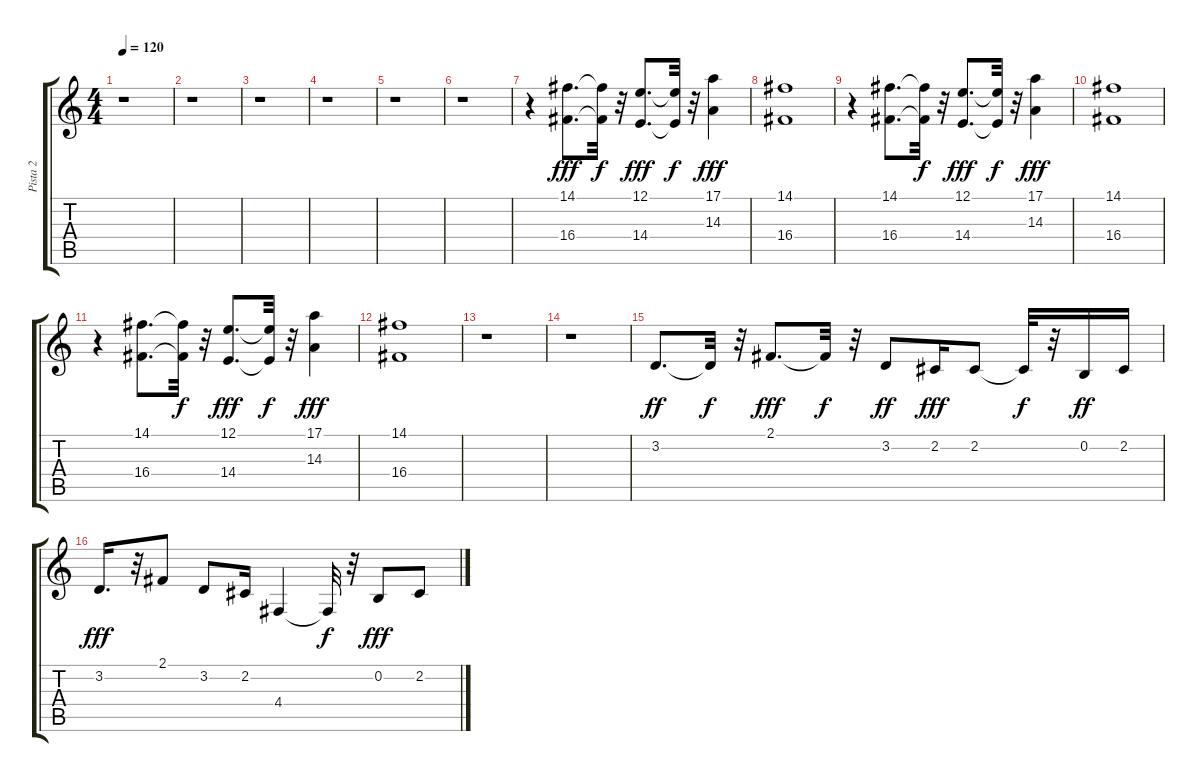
\track ("Pista 2" "Pista 2") {instrument trombone}
\staff {score tabs}
\tuning (E4 B3 G3 D3 A2 E2) {hide}
\ts (4 4)
\tempo 120
\clef g2
\ks c
r.1{dy f} |
r.1 |
r.1 |
r.1 |
r.1 |
r.1 |
r.4 (14.1 16.4).8{d dy fff} (14.1{t} 16.4{t}).32{dy f} r.32 (12.1 14.4).8{d dy fff} (12.1{t} 14.4{t}).32{dy f} r.32 (17.1 14.3).4{dy fff} |
(14.1 16.4).1 |
r.4 (14.1 16.4).8{d} (14.1{t} 16.4{t}).32{dy f} r.32 (12.1 14.4).8{d dy fff} (12.1{t} 14.4{t}).32{dy f} r.32 (17.1 14.3).4{dy fff} |
(14.1 16.4).1 |
r.4 (14.1 16.4).8{d} (14.1{t} 16.4{t}).32{dy f} r.32 (12.1 14.4).8{d dy fff} (12.1{t} 14.4{t}).32{dy f} r.32 (17.1 14.3).4{dy fff} |
(14.1 16.4).1 |
r.1 |
r.1 |
3.2.8{d dy ff} 3.2{t}.32{dy f} r.32 2.1.8{d dy fff} 2.1{t}.32{dy f} r.32 3.2.8{dy ff} 2.2.16{dy fff} 2.2.8 2.2{t}.32{dy f} r.32 0.2.16{dy ff} 2.2.16 |
3.2.16{d dy fff} r.32 2.1.8 3.2.8 2.2.16 4.4.4 4.4{t}.32{dy f} r.32 0.2.8{dy fff} 2.2.8
